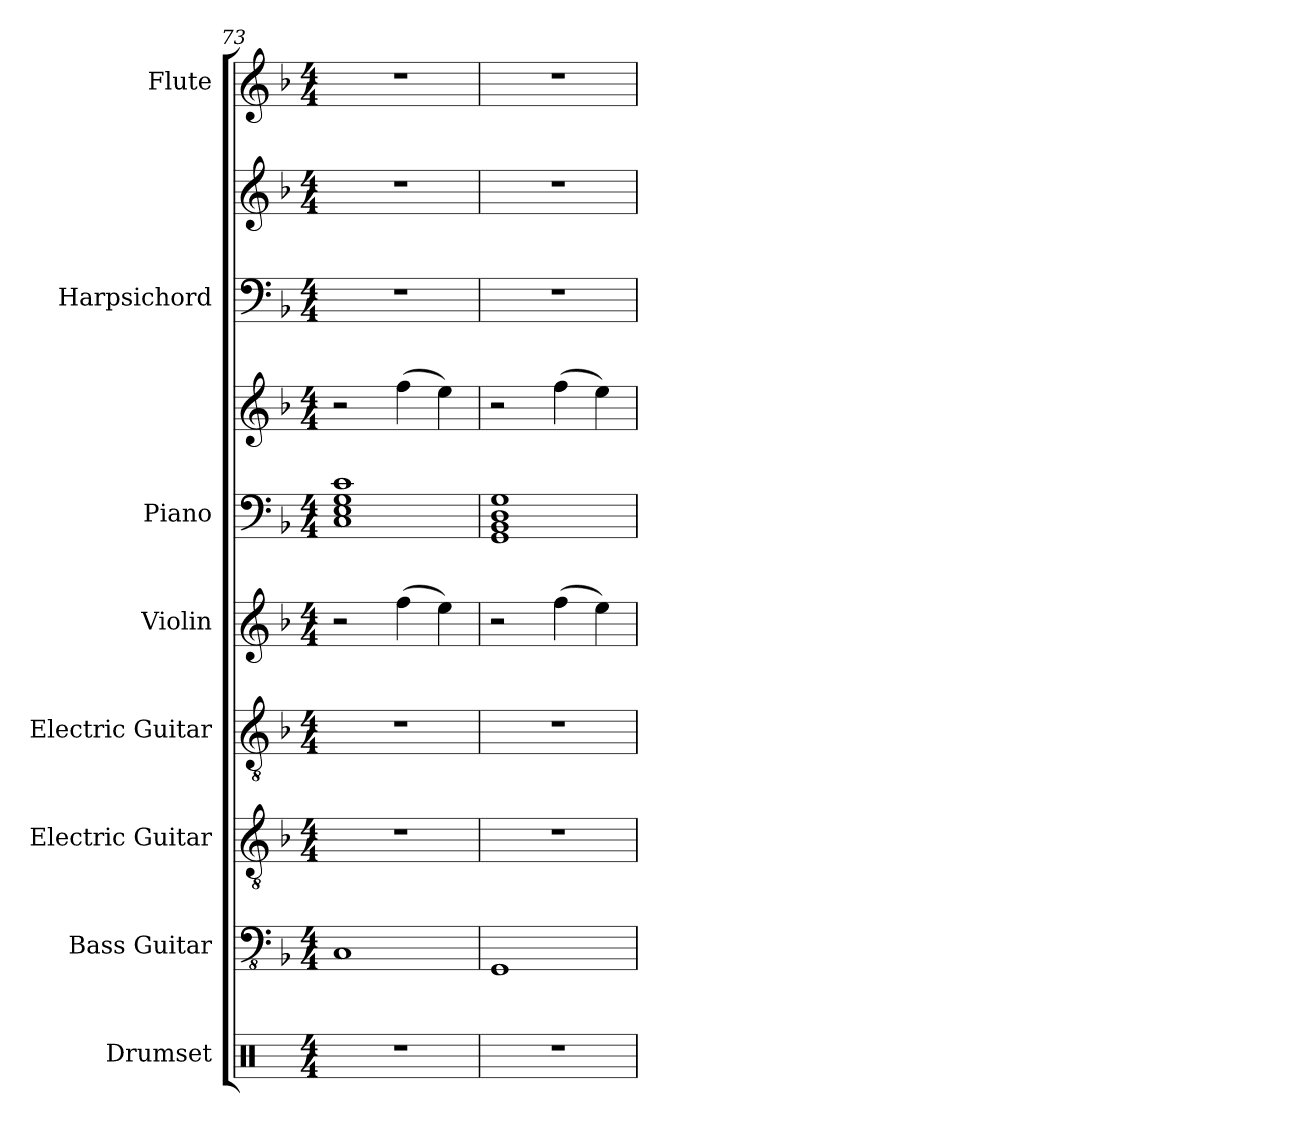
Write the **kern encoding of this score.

**kern	**kern	**kern	**kern	**kern	**kern	**kern	**kern	**kern	**kern
*part8	*part7	*part6	*part5	*part4	*part3	*part3	*part2	*part2	*part1
*staff10	*staff9	*staff8	*staff7	*staff6	*staff5	*staff4	*staff3	*staff2	*staff1
*I"Drumset	*I"Bass Guitar	*I"Electric Guitar	*I"Electric Guitar	*I"Violin	*I"Piano	*	*I"Harpsichord	*	*I"Flute
*I'Drs.	*I'B. Guit.	*I'El. Guit.	*I'El. Guit.	*I'Vln.	*I'Pno.	*	*I'Hch.	*	*I'Fl.
!!LO:PB:g=z
*clefX	*clefFv4	*clefGv2	*clefGv2	*clefG2	*clefF4	*clefG2	*clefF4	*clefG2	*clefG2
*k[]	*k[b-]	*k[b-]	*k[b-]	*k[b-]	*k[b-]	*k[b-]	*k[b-]	*k[b-]	*k[b-]
*M4/4	*M4/4	*M4/4	*M4/4	*M4/4	*M4/4	*M4/4	*M4/4	*M4/4	*M4/4
=73	=73	=73	=73	=73	=73	=73	=73	=73	=73
1r	1CC	1r	1r	2r	1C 1E 1G 1c	2r	1r	1r	1r
.	.	.	.	(4ff\	.	(4ff\	.	.	.
.	.	.	.	4ee\)	.	4ee\)	.	.	.
=74	=74	=74	=74	=74	=74	=74	=74	=74	=74
1r	1GGG	1r	1r	2r	1GG 1BB- 1D 1G	2r	1r	1r	1r
.	.	.	.	(4ff\	.	(4ff\	.	.	.
.	.	.	.	4ee\)	.	4ee\)	.	.	.
=	=	=	=	=	=	=	=	=	=
*-	*-	*-	*-	*-	*-	*-	*-	*-	*-
